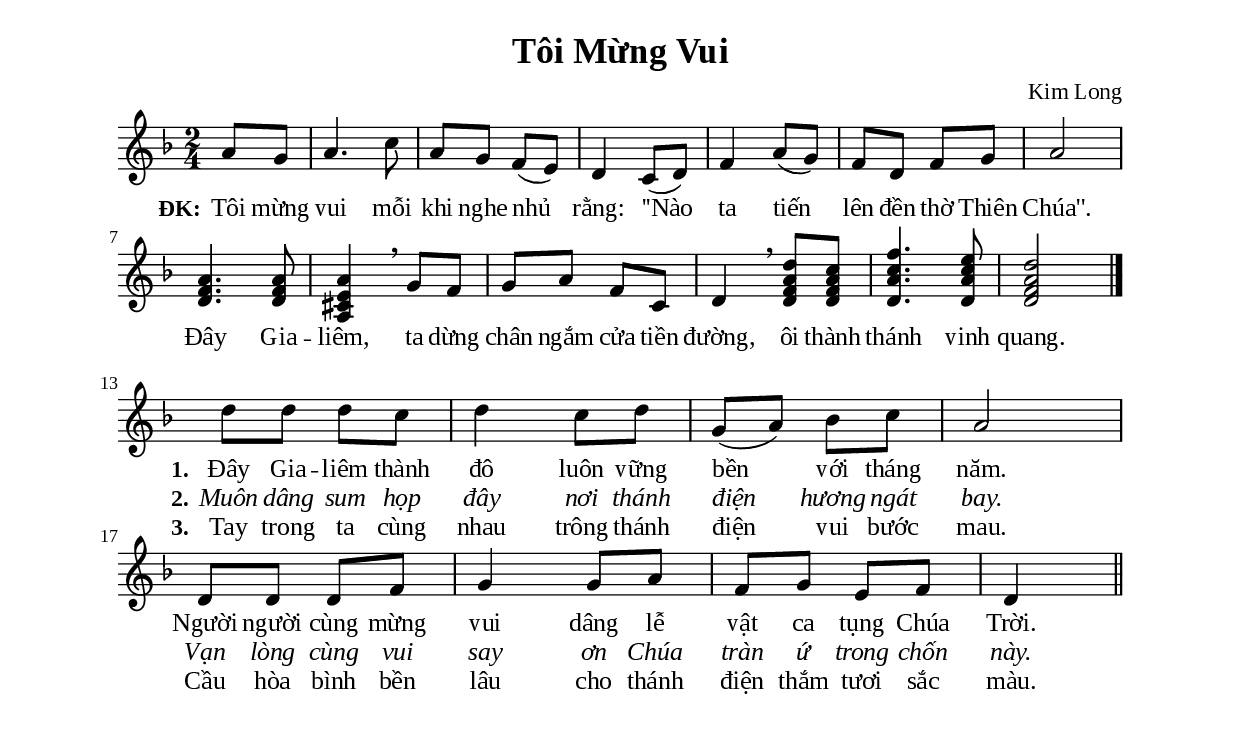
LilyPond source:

% Cài đặt chung
\version "2.20.0"
\include "english.ly"

\header {
  title = "Tôi Mừng Vui"
  composer = "Kim Long"
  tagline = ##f
}

global = {
  \key f \major
  \time 2/4
}

\paper {
  #(set-paper-size "a4")
  top-margin = 15\mm
  bottom-margin = 15\mm
  left-margin = 20\mm
  right-margin = 20\mm
  indent = #0
  #(define fonts
	 (make-pango-font-tree "Liberation Serif"
	 		       "Liberation Serif"
			       "Liberation Serif"
			       (/ 20 20)))
}

inNghieng = { \override LyricText.font-shape = #'italic }

% Nhạc điệp khúc
nhacDiepKhucSop = \relative c'' {
  \partial 4 a8 g |
  a4. c8 |
  a g f (e) |
  d4 c8 (d) |
  f4 a8 (g) |
  f d f g |
  a2 |
  <a f d>4. <a f d>8 |
  <a e cs a>4 \breathe g8 f |
  g a f c |
  d4 \breathe <d' a f d>8 <c a f d>8 |
  <f c a d,>4. <e c a d,>8 |
  <d a f d>2 \bar "|."
}

% Nhạc phiên khúc
nhacPhienKhuc = \relative c'' {
  \set Score.currentBarNumber = #13
  d8 d d c |
  d4 c8 d |
  g, (a) bf c |
  a2 |
  d,8 d d f |
  g4 g8 a |
  f g e f |
  d4 \bar "||"
}

% Lời điệp khúc
loiDiepKhuc = \lyricmode {
  \set stanza = #"ĐK:"
  Tôi mừng vui mỗi khi nghe nhủ rằng:
  ''Nào ta tiến lên đền thờ Thiên Chúa''.
  Đây Gia -- liêm, ta dừng chân ngắm cửa tiền đường,
  ôi thành thánh vinh quang.
}

% Lời phiên khúc
loiPhienKhucMot = \lyricmode {
  \set stanza = #"1."
  Đây Gia -- liêm thành đô luôn vững bền với tháng năm.
  Người người cùng mừng vui dâng lễ vật ca tụng Chúa Trời.
}

loiPhienKhucHai = \lyricmode {
  \set stanza = #"2."
  Muôn dâng sum họp đây nơi thánh điện hương ngát bay.
  Vạn lòng cùng vui say ơn Chúa tràn ứ trong chốn này.
}

loiPhienKhucBa = \lyricmode {
  \set stanza = #"3."
  Tay trong ta cùng nhau trông thánh điện vui bước mau.
  Cầu hòa bình bền lâu cho thánh điện thắm tươi sắc màu.
}

% Dàn trang
\score {
  \new ChoirStaff <<
    \new Staff = chorus <<
      \new Voice = "sopranos" {
        \voiceOne \global \slurDown \stemNeutral \nhacDiepKhucSop
      }
    >>
    \new Lyrics = basses
    \context Lyrics = basses \lyricsto sopranos \loiDiepKhuc
  >>
}

\score {
  \new ChoirStaff <<
    \new Staff = verses <<
      \override Staff.TimeSignature.transparent = ##t
      \new Voice = "verse" {
        \global \stemNeutral \nhacPhienKhuc
      }
    >>
    \new Lyrics \lyricsto verse \loiPhienKhucMot
    \new Lyrics \with \inNghieng \lyricsto verse \loiPhienKhucHai
    \new Lyrics \lyricsto verse \loiPhienKhucBa
  >>
}
